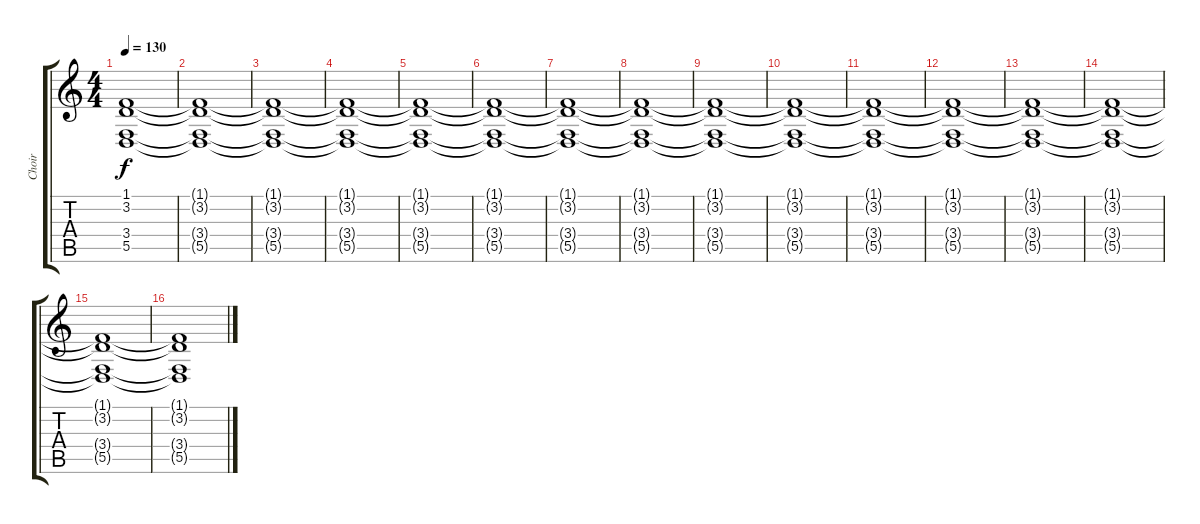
\track ("Choir" "Choir") {instrument choiraahs}
\staff {score tabs}
\tuning (E4 B3 G3 D3 A2 E2) {hide}
\ts (4 4)
\tempo 130
\clef g2
\ks c
(1.1{t} 3.2{t} 3.4{t} 5.5{t}).1{dy f} |
(1.1{t} 3.2{t} 3.4{t} 5.5{t}).1 |
(1.1{t} 3.2{t} 3.4{t} 5.5{t}).1 |
(1.1{t} 3.2{t} 3.4{t} 5.5{t}).1 |
(1.1{t} 3.2{t} 3.4{t} 5.5{t}).1 |
(1.1{t} 3.2{t} 3.4{t} 5.5{t}).1 |
(1.1{t} 3.2{t} 3.4{t} 5.5{t}).1 |
(1.1{t} 3.2{t} 3.4{t} 5.5{t}).1 |
(1.1{t} 3.2{t} 3.4{t} 5.5{t}).1 |
(1.1{t} 3.2{t} 3.4{t} 5.5{t}).1 |
(1.1{t} 3.2{t} 3.4{t} 5.5{t}).1 |
(1.1{t} 3.2{t} 3.4{t} 5.5{t}).1 |
(1.1{t} 3.2{t} 3.4{t} 5.5{t}).1 |
(1.1{t} 3.2{t} 3.4{t} 5.5{t}).1 |
(1.1{t} 3.2{t} 3.4{t} 5.5{t}).1 |
(1.1{t} 3.2{t} 3.4{t} 5.5{t}).1
